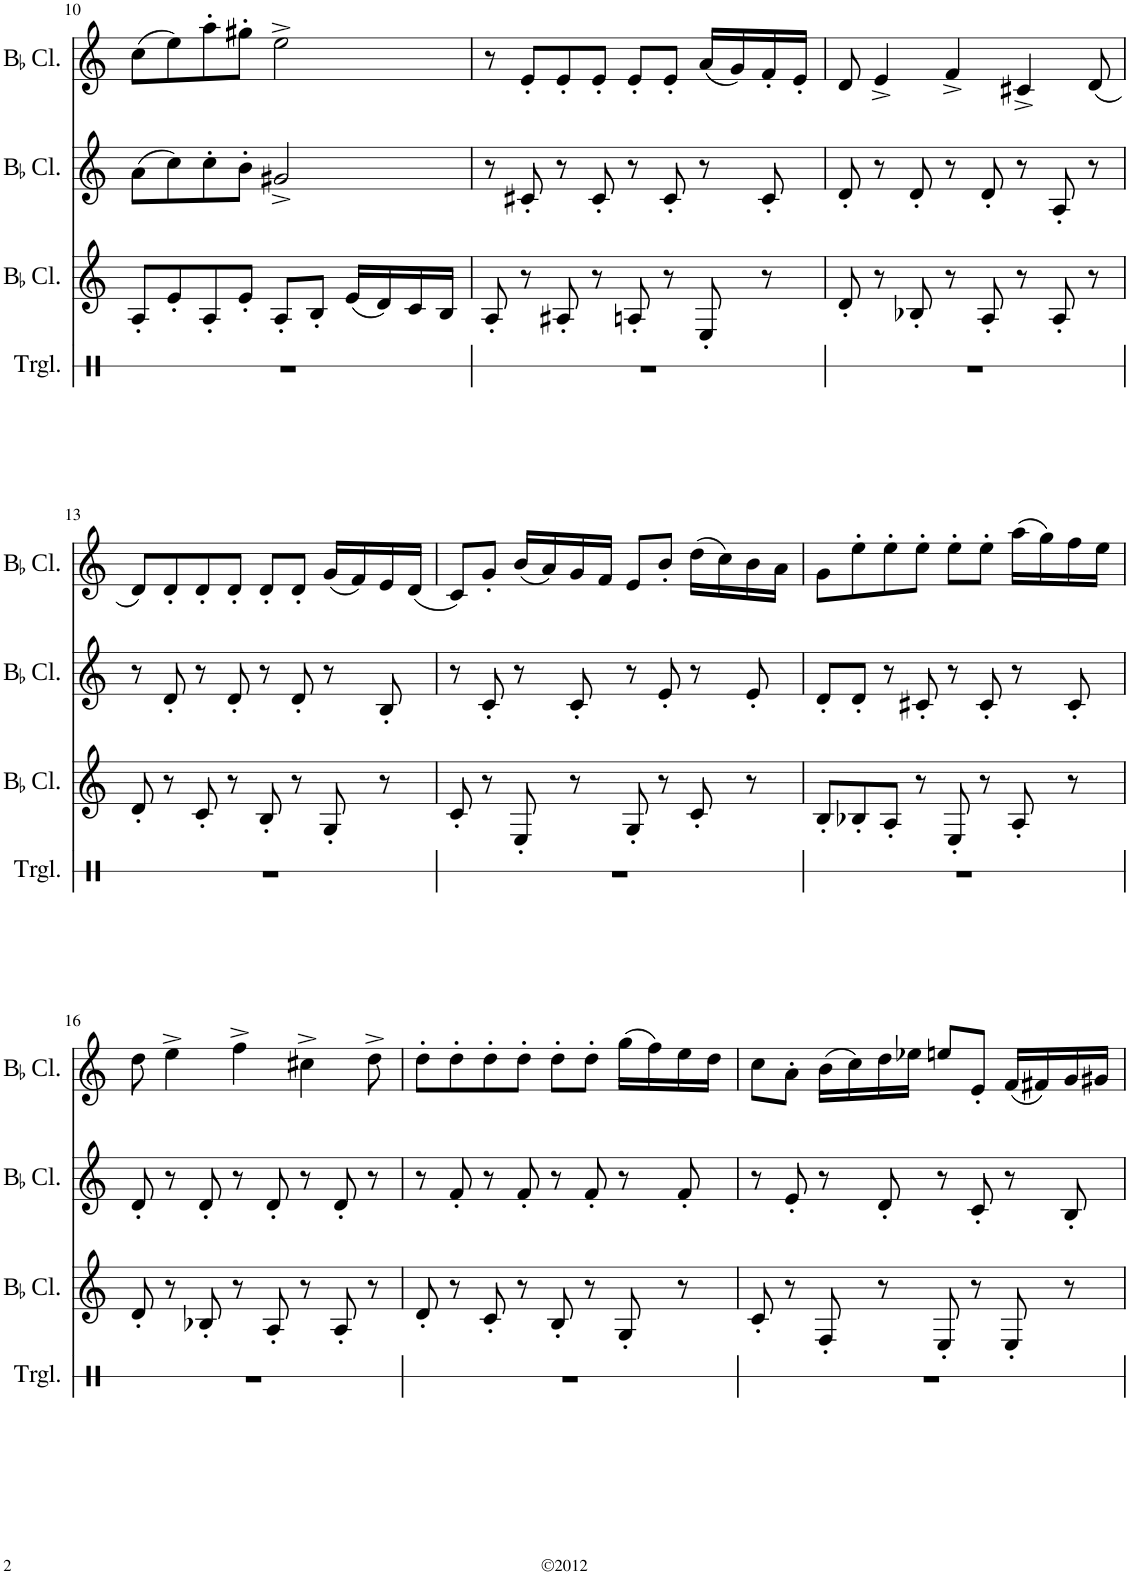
**kern	**kern	**kern	**kern
*part4	*part3	*part2	*part1
*staff4	*staff3	*staff2	*staff1
*I"Triangle	*I"BaccidentalFlat Clarinet	*I"BaccidentalFlat Clarinet	*I"BaccidentalFlat Clarinet
*I'Trgl.	*I'BaccidentalFlat Cl.	*I'BaccidentalFlat Cl.	*I'BaccidentalFlat Cl.
!!LO:PB:g=z
*clefX	*clefG2	*clefG2	*clefG2
*	*Trd1c2	*Trd1c2	*Trd1c2
*k[]	*k[]	*k[]	*k[]
*M4/4	*M4/4	*M4/4	*M4/4
*met(c)	*met(c)	*met(c)	*met(c)
=10	=10	=10	=10
1r	8A'/L	(8a\L	(8cc\L
.	8e'/	8cc\)	8ee\)
.	8A'/	8cc'\	8aa'\
.	8e'/J	8b'\J	8gg#X'\J
.	8A'/L	2g#X^/	2ee^\
.	8B'/J	.	.
.	(16e/LL	.	.
.	16d/)	.	.
.	16c/	.	.
.	16B/JJ	.	.
=11	=11	=11	=11
1r	8A'/	8r	8r
.	8r	8c#X'/	8e'/L
.	8A#X'/	8r	8e'/
.	8r	8c#'/	8e'/J
.	8An'/	8r	8e'/L
.	8r	8c#'/	8e'/J
.	8E'/	8r	(16a/LL
.	.	.	16g/)
.	8r	8c#'/	16f'/
.	.	.	16e'/JJ
=12	=12	=12	=12
1r	8d'/	8d'/	8d/
.	8r	8r	4e^/
.	8B-X'/	8d'/	.
.	8r	8r	4f^/
.	8A'/	8d'/	.
.	8r	8r	4c#X^/
.	8A'/	8A'/	.
.	8r	8r	(8d/
!!LO:LB:g=z
=13	=13	=13	=13
1r	8d'/	8r	8d/L)
.	8r	8d'/	8d'/
.	8c'/	8r	8d'/
.	8r	8d'/	8d'/J
.	8B'/	8r	8d'/L
.	8r	8d'/	8d'/J
.	8G'/	8r	(16g/LL
.	.	.	16f/)
.	8r	8B'/	16e/
.	.	.	(16d/JJ
=14	=14	=14	=14
1r	8c'/	8r	8c/L)
.	8r	8c'/	8g'/J
.	8E'/	8r	(16b/LL
.	.	.	16a/)
.	8r	8c'/	16g/
.	.	.	16f/JJ
.	8G'/	8r	8e/L
.	8r	8e'/	8b'/J
.	8c'/	8r	(16dd\LL
.	.	.	16cc\)
.	8r	8e'/	16b\
.	.	.	16a\JJ
=15	=15	=15	=15
1r	8B'/L	8d'/L	8g\L
.	8B-X'/	8d'/J	8ee'\
.	8A'/J	8r	8ee'\
.	8r	8c#X'/	8ee'\J
.	8E'/	8r	8ee'\L
.	8r	8c#'/	8ee'\J
.	8A'/	8r	(16aa\LL
.	.	.	16gg\)
.	8r	8c#'/	16ff\
.	.	.	16ee\JJ
!!LO:LB:g=z
=16	=16	=16	=16
1r	8d'/	8d'/	8dd\
.	8r	8r	4ee^\
.	8B-X'/	8d'/	.
.	8r	8r	4ff^\
.	8A'/	8d'/	.
.	8r	8r	4cc#X^\
.	8A'/	8d'/	.
.	8r	8r	8dd^\
=17	=17	=17	=17
1r	8d'/	8r	8dd'\L
.	8r	8f'/	8dd'\
.	8c'/	8r	8dd'\
.	8r	8f'/	8dd'\J
.	8B'/	8r	8dd'\L
.	8r	8f'/	8dd'\J
.	8G'/	8r	(16gg\LL
.	.	.	16ff\)
.	8r	8f'/	16ee\
.	.	.	16dd\JJ
=18	=18	=18	=18
1r	8c'/	8r	8cc\L
.	8r	8e'/	8a'\J
.	8F'/	8r	(16b\LL
.	.	.	16cc\)
.	8r	8d'/	16dd\
.	.	.	16ee-X\JJ
.	8E'/	8r	8een/L
.	8r	8c'/	8e'/J
.	8E'/	8r	(16f/LL
.	.	.	16f#X/)
.	8r	8B'/	16g/
.	.	.	16g#X/JJ
=	=	=	=
*-	*-	*-	*-
